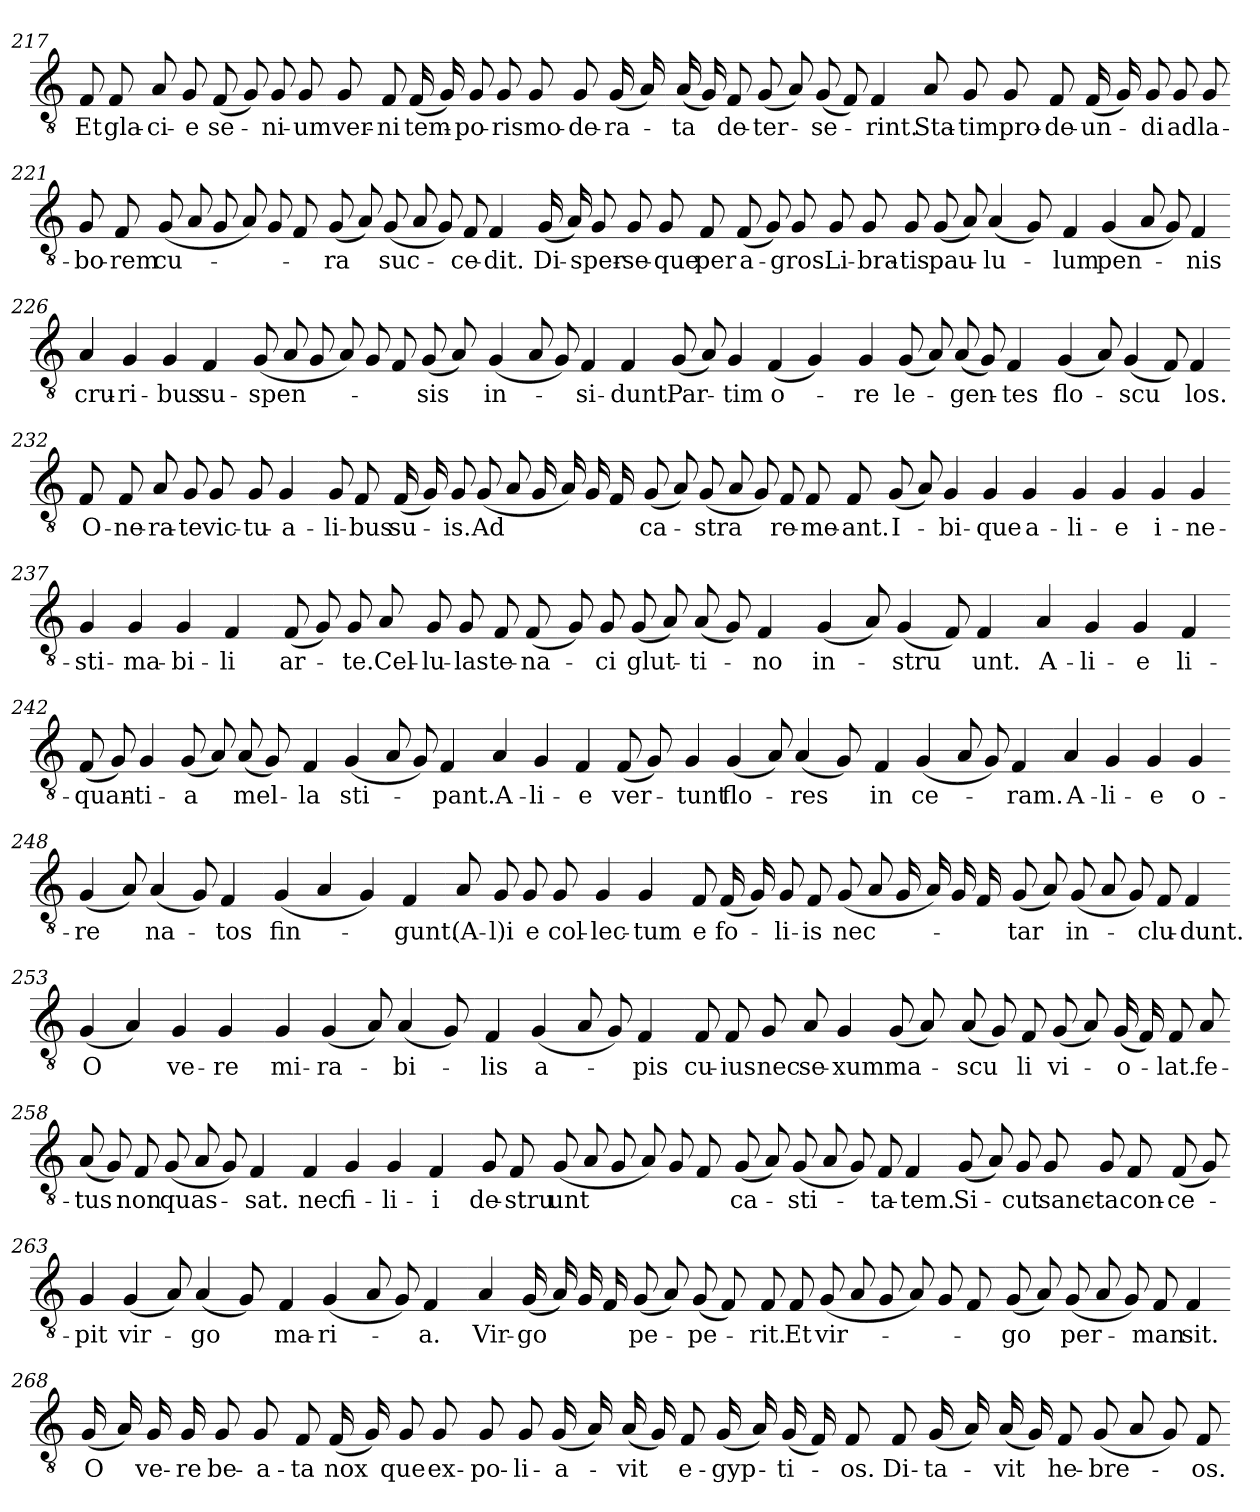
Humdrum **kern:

**kern	**text
*part1	*part1
*staff1	*staff1
*clefGv2	*
*k[]	*
=217	=217
8F	Et
8F	gla-
8A	-ci-
8G	-e
(8F	se-
8G)	.
8G	-ni-
8G	-um
=218-	=218-
8G	ver-
8F	-ni
(16F	tem-
16G)	.
8G	-po-
8G	-ris
8G	mo-
8G	-de-
(16G	-ra-
16A)	.
=219-	=219-
(16A	-ta
16G)	.
8F	de-
(8G	-ter-
8A)	.
(8G	-se-
8F)	.
4F	-rint.
=220-	=220-
8A	Sta-
8G	-tim
8G	pro-
8F	-de-
(16F	-un-
16G)	.
8G	-di
8G	ad
8G	la-
=221-	=221-
8G	-bo-
8F	-rem
(8G	cu-
8A	.
8G	.
8A)	.
8G	.
8F	.
=222-	=222-
(8G	-ra
8A)	.
(8G	suc-
8A	.
8G)	.
8F	-ce-
4F	-dit.
=223-	=223-
(16G	Di-
16A)	.
8G	-sper-
8G	-se-
8G	-que
8F	per
(8F	a-
8G)	.
8G	-gros.
=224-	=224-
8G	Li-
8G	-bra-
8G	-tis
(8G	pau-
8A)	.
(4A	-lu-
8G)	.
=225-	=225-
4F	-lum
(4G	pen-
8A	.
8G)	.
4F	-nis
=226-	=226-
4A	cru-
4G	-ri-
4G	-bus
4F	su-
=227-	=227-
(8G	-spen-
8A	.
8G	.
8A)	.
8G	.
8F	.
(8G	-sis
8A)	.
=228-	=228-
(4G	in-
8A	.
8G)	.
4F	-si-
4F	-dunt.
=229-	=229-
(8G	Par-
8A)	.
4G	-tim
(4F	o-
4G)	.
=230-	=230-
4G	-re
(8G	le-
8A)	.
(8A	-gen-
8G)	.
4F	-tes
=231-	=231-
(4G	flo-
8A)	.
(4G	scu
8F)	.
4F	-los.
=232-	=232-
8F	O-
8F	-ne-
8A	-ra-
8G	-te
8G	vic-
8G	-tu-
4G	-a-
=233-	=233-
8G	-li-
8F	-bus
(16F	su-
16G)	.
8G	-is.
(8G	Ad
8A	.
16G	.
16A)	.
16G	.
16F	.
=234-	=234-
(8G	ca-
8A)	.
(8G	-stra
8A	.
8G)	.
8F	re-
8F	-me-
8F	-ant.
=235-	=235-
(8G	I-
8A)	.
4G	-bi-
4G	-que
4G	a-
=236-	=236-
4G	-li-
4G	-e
4G	i-
4G	-ne-
=237-	=237-
4G	-sti-
4G	-ma-
4G	-bi-
4F	-li
=238-	=238-
(8F	ar-
8G)	.
8G	-te.
8A	Cel-
8G	-lu-
8G	-las
8F	te-
(8F	-na-
=239-	=239-
8G)	.
8G	-ci
(8G	glut-
8A)	.
(8A	-ti-
8G)	.
4F	-no
=240-	=240-
(4G	in-
8A)	.
(4G	stru
8F)	.
4F	-unt.
=241-	=241-
4A	A-
4G	-li-
4G	-e
4F	li-
=242-	=242-
(8F	-quan-
8G)	.
4G	-ti-
(8G	-a
8A)	.
(8A	mel-
8G)	.
=243-	=243-
4F	-la
(4G	sti-
8A	.
8G)	.
4F	-pant.
=244-	=244-
4A	A-
4G	-li-
4F	-e
(8F	ver-
8G)	.
=245-	=245-
4G	-tunt
(4G	flo-
8A)	.
(4A	-res
8G)	.
=246-	=246-
4F	in
(4G	ce-
8A	.
8G)	.
4F	-ram.
=247-	=247-
4A	A-
4G	-li-
4G	-e
4G	o-
=248-	=248-
(4G	-re
8A)	.
(4A	na-
8G)	.
4F	-tos
=249-	=249-
(4G	fin-
4A	.
4G)	.
4F	-gunt.
=250-	=250-
8A	(A-
8G	l)i
8G	-e
8G	col-
4G	-lec-
4G	-tum
=251-	=251-
8F	e
(16F	fo-
16G)	.
8G	-li-
8F	-is
(8G	nec-
8A	.
16G	.
16A)	.
16G	.
16F	.
=252-	=252-
(8G	-tar
8A)	.
(8G	in-
8A	.
8G)	.
8F	-clu-
4F	-dunt.
=253-	=253-
(4G	O
4A)	.
4G	ve-
4G	-re
=254-	=254-
4G	mi-
(4G	-ra-
8A)	.
(4A	-bi-
8G)	.
=255-	=255-
4F	-lis
(4G	a-
8A	.
8G)	.
4F	-pis
=256-	=256-
8F	cu-
8F	-ius
8G	nec
8A	se-
4G	-xum
(8G	ma-
8A)	.
=257-	=257-
(8A	scu
8G)	.
8F	-li
(8G	vi-
8A)	.
(16G	-o-
16F)	.
8F	-lat.
8A	fe-
=258-	=258-
(8A	-tus
8G)	.
8F	non
(8G	quas-
8A	.
8G)	.
4F	-sat.
=259-	=259-
4F	nec
4G	fi-
4G	-li-
4F	-i
=260-	=260-
8G	de-
8F	stru
(8G	-unt
8A	.
8G	.
8A)	.
8G	.
8F	.
=261-	=261-
(8G	ca-
8A)	.
(8G	-sti-
8A	.
8G)	.
8F	-ta-
4F	-tem.
=262-	=262-
(8G	Si-
8A)	.
8G	-cut
8G	sanc-
8G	-ta
8F	con-
(8F	-ce-
8G)	.
=263-	=263-
4G	-pit
(4G	vir-
8A)	.
(4A	-go
8G)	.
=264-	=264-
4F	ma-
(4G	-ri-
8A	.
8G)	.
4F	-a.
=265-	=265-
4A	Vir-
(16G	-go
16A)	.
16G	.
16F	.
(8G	pe-
8A)	.
(8G	-pe-
8F)	.
=266-	=266-
8F	-rit.
8F	Et
(8G	vir-
8A	.
8G	.
8A)	.
8G	.
8F	.
=267-	=267-
(8G	-go
8A)	.
(8G	per-
8A	.
8G)	.
8F	man
4F	-sit.
=268-	=268-
(16G	O
16A)	.
16G	ve-
16G	-re
8G	be-
8G	-a-
8F	-ta
(16F	nox
16G)	.
8G	que
8G	ex-
=269-	=269-
8G	-po-
8G	-li-
(16G	-a-
16A)	.
(16A	-vit
16G)	.
8F	e-
(16G	-gyp-
16A)	.
(16G	-ti-
16F)	.
8F	-os.
=270-	=270-
8F	Di-
(16G	-ta-
16A)	.
(16A	-vit
16G)	.
8F	he-
(8G	-bre-
8A	.
8G)	.
8F	-os.
=-	=-
*-	*-
